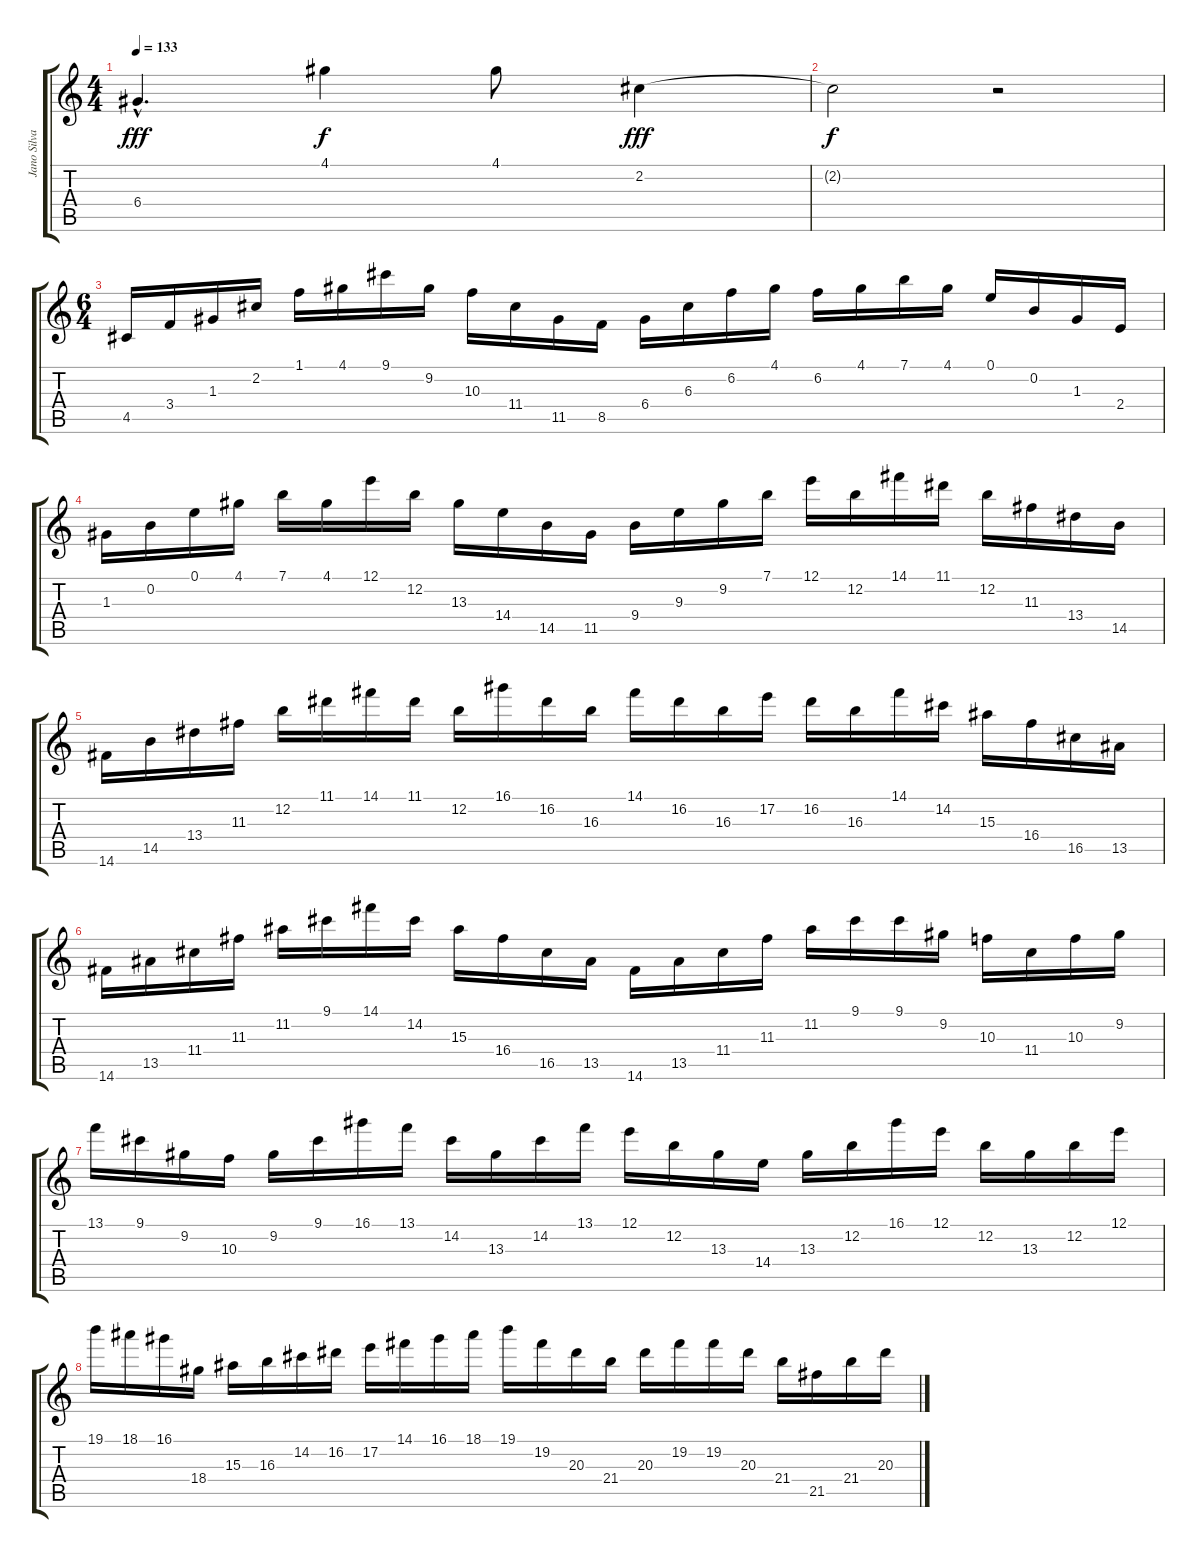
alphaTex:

\track ("Jano Silva" "Jano Silva") {instrument distortionguitar}
\staff {score tabs}
\tuning (E4 B3 G3 D3 A2 E2) {hide}
\ts (4 4)
\tempo 133
\clef g2
\ks c
6.4{hac}.4{d dy fff instrument distortionguitar} 4.1.4{dy f} 4.1.8 2.2.4{dy fff} |
2.2{t}.2{dy f} r.2 |
\ts (6 4)
4.5.16 3.4.16 1.3.16 2.2.16 1.1.16 4.1.16 9.1.16 9.2.16 10.3.16 11.4.16 11.5.16 8.5.16 6.4.16 6.3.16 6.2.16 4.1.16 6.2.16 4.1.16 7.1.16 4.1.16 0.1.16 0.2.16 1.3.16 2.4.16 |
1.3.16 0.2.16 0.1.16 4.1.16 7.1.16 4.1.16 12.1.16 12.2.16 13.3.16 14.4.16 14.5.16 11.5.16 9.4.16 9.3.16 9.2.16 7.1.16 12.1.16 12.2.16 14.1.16 11.1.16 12.2.16 11.3.16 13.4.16 14.5.16 |
14.6.16 14.5.16 13.4.16 11.3.16 12.2.16 11.1.16 14.1.16 11.1.16 12.2.16 16.1.16 16.2.16 16.3.16 14.1.16 16.2.16 16.3.16 17.2.16 16.2.16 16.3.16 14.1.16 14.2.16 15.3.16 16.4.16 16.5.16 13.5.16 |
14.6.16 13.5.16 11.4.16 11.3.16 11.2.16 9.1.16 14.1.16 14.2.16 15.3.16 16.4.16 16.5.16 13.5.16 14.6.16 13.5.16 11.4.16 11.3.16 11.2.16 9.1.16 9.1.16 9.2.16 10.3.16 11.4.16 10.3.16 9.2.16 |
13.1.16 9.1.16 9.2.16 10.3.16 9.2.16 9.1.16 16.1.16 13.1.16 14.2.16 13.3.16 14.2.16 13.1.16 12.1.16 12.2.16 13.3.16 14.4.16 13.3.16 12.2.16 16.1.16 12.1.16 12.2.16 13.3.16 12.2.16 12.1.16 |
19.1.16 18.1.16 16.1.16 18.4.16 15.3.16 16.3.16 14.2.16 16.2.16 17.2.16 14.1.16 16.1.16 18.1.16 19.1.16 19.2.16 20.3.16 21.4.16 20.3.16 19.2.16 19.2.16 20.3.16 21.4.16 21.5.16 21.4.16 20.3.16
